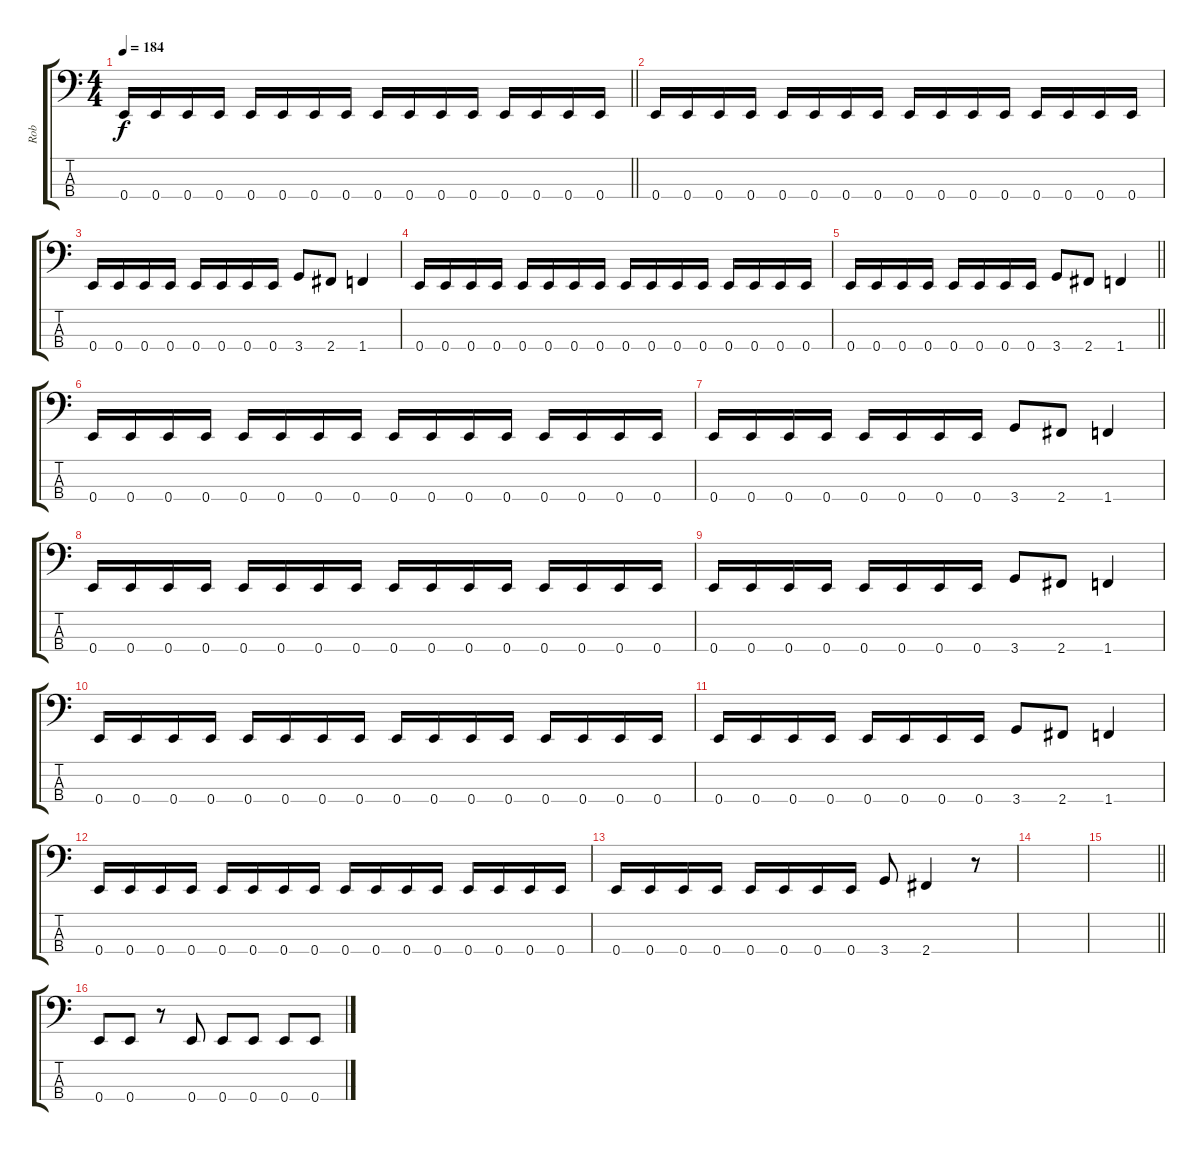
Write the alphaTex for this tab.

\track ("Rob" "Rob") {instrument electricbassfinger}
\staff {score tabs}
\tuning (G2 D2 A1 E1) {hide}
\ts (4 4)
\tempo 184
\clef f4
\barLineRight lightlight
\ks c
0.4.16{dy f} 0.4.16 0.4.16 0.4.16 0.4.16 0.4.16 0.4.16 0.4.16 0.4.16 0.4.16 0.4.16 0.4.16 0.4.16 0.4.16 0.4.16 0.4.16 |
0.4.16 0.4.16 0.4.16 0.4.16 0.4.16 0.4.16 0.4.16 0.4.16 0.4.16 0.4.16 0.4.16 0.4.16 0.4.16 0.4.16 0.4.16 0.4.16 |
0.4.16 0.4.16 0.4.16 0.4.16 0.4.16 0.4.16 0.4.16 0.4.16 3.4.8 2.4.8 1.4.4 |
0.4.16 0.4.16 0.4.16 0.4.16 0.4.16 0.4.16 0.4.16 0.4.16 0.4.16 0.4.16 0.4.16 0.4.16 0.4.16 0.4.16 0.4.16 0.4.16 |
\barLineRight lightlight
0.4.16 0.4.16 0.4.16 0.4.16 0.4.16 0.4.16 0.4.16 0.4.16 3.4.8 2.4.8 1.4.4 |
0.4.16 0.4.16 0.4.16 0.4.16 0.4.16 0.4.16 0.4.16 0.4.16 0.4.16 0.4.16 0.4.16 0.4.16 0.4.16 0.4.16 0.4.16 0.4.16 |
0.4.16 0.4.16 0.4.16 0.4.16 0.4.16 0.4.16 0.4.16 0.4.16 3.4.8 2.4.8 1.4.4 |
0.4.16 0.4.16 0.4.16 0.4.16 0.4.16 0.4.16 0.4.16 0.4.16 0.4.16 0.4.16 0.4.16 0.4.16 0.4.16 0.4.16 0.4.16 0.4.16 |
0.4.16 0.4.16 0.4.16 0.4.16 0.4.16 0.4.16 0.4.16 0.4.16 3.4.8 2.4.8 1.4.4 |
0.4.16 0.4.16 0.4.16 0.4.16 0.4.16 0.4.16 0.4.16 0.4.16 0.4.16 0.4.16 0.4.16 0.4.16 0.4.16 0.4.16 0.4.16 0.4.16 |
0.4.16 0.4.16 0.4.16 0.4.16 0.4.16 0.4.16 0.4.16 0.4.16 3.4.8 2.4.8 1.4.4 |
0.4.16 0.4.16 0.4.16 0.4.16 0.4.16 0.4.16 0.4.16 0.4.16 0.4.16 0.4.16 0.4.16 0.4.16 0.4.16 0.4.16 0.4.16 0.4.16 |
0.4.16 0.4.16 0.4.16 0.4.16 0.4.16 0.4.16 0.4.16 0.4.16 3.4.8 2.4.4 r.8 |
|
\barLineRight lightlight
|
0.4.8 0.4.8 r.8 0.4.8 0.4.8 0.4.8 0.4.8 0.4.8
